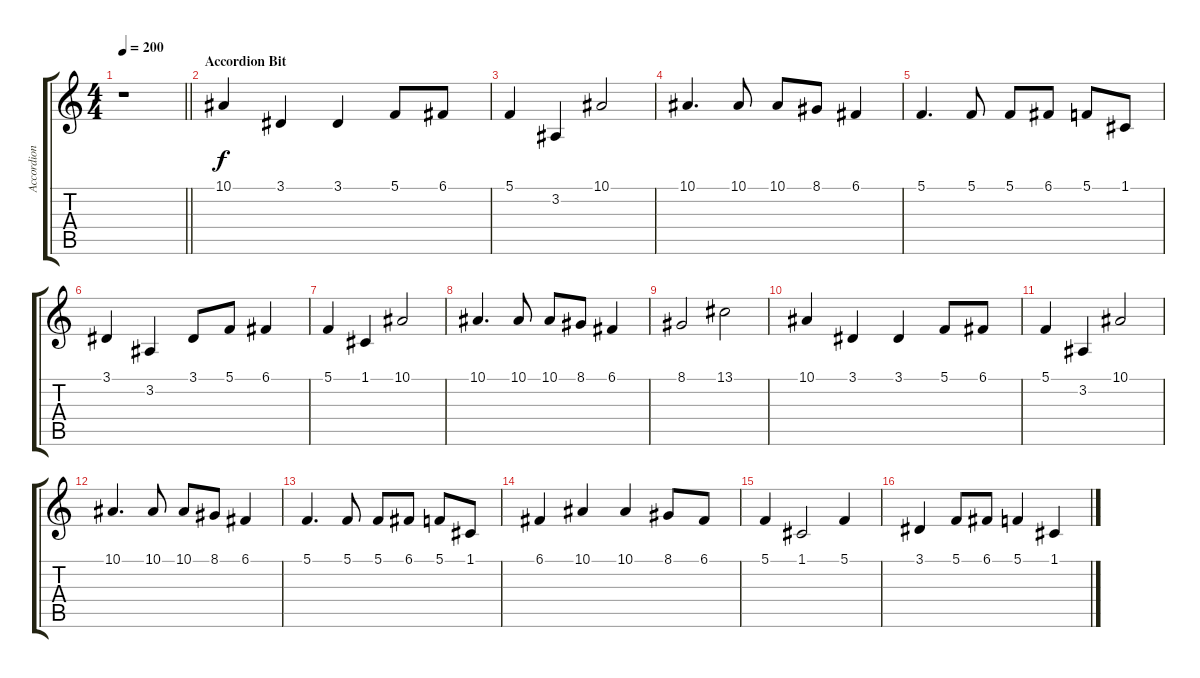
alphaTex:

\track ("Accordion" "Accordion") {instrument accordion}
\staff {score tabs}
\tuning (C4 G3 Eb3 Bb2 F2 C2) {hide}
\ts (4 4)
\tempo 200
\clef g2
\barLineRight lightlight
\ks c
r.1{dy f} |
\section ("" "Accordion Bit")
10.1.4 3.1.4 3.1.4 5.1.8 6.1.8 |
5.1.4 3.2.4 10.1.2 |
10.1.4{d} 10.1.8 10.1.8 8.1.8 6.1.4 |
5.1.4{d} 5.1.8 5.1.8 6.1.8 5.1.8 1.1.8 |
3.1.4 3.2.4 3.1.8 5.1.8 6.1.4 |
5.1.4 1.1.4 10.1.2 |
10.1.4{d} 10.1.8 10.1.8 8.1.8 6.1.4 |
8.1.2 13.1.2 |
10.1.4 3.1.4 3.1.4 5.1.8 6.1.8 |
5.1.4 3.2.4 10.1.2 |
10.1.4{d} 10.1.8 10.1.8 8.1.8 6.1.4 |
5.1.4{d} 5.1.8 5.1.8 6.1.8 5.1.8 1.1.8 |
6.1.4 10.1.4 10.1.4 8.1.8 6.1.8 |
5.1.4 1.1.2 5.1.4 |
3.1.4 5.1.8 6.1.8 5.1.4 1.1.4
